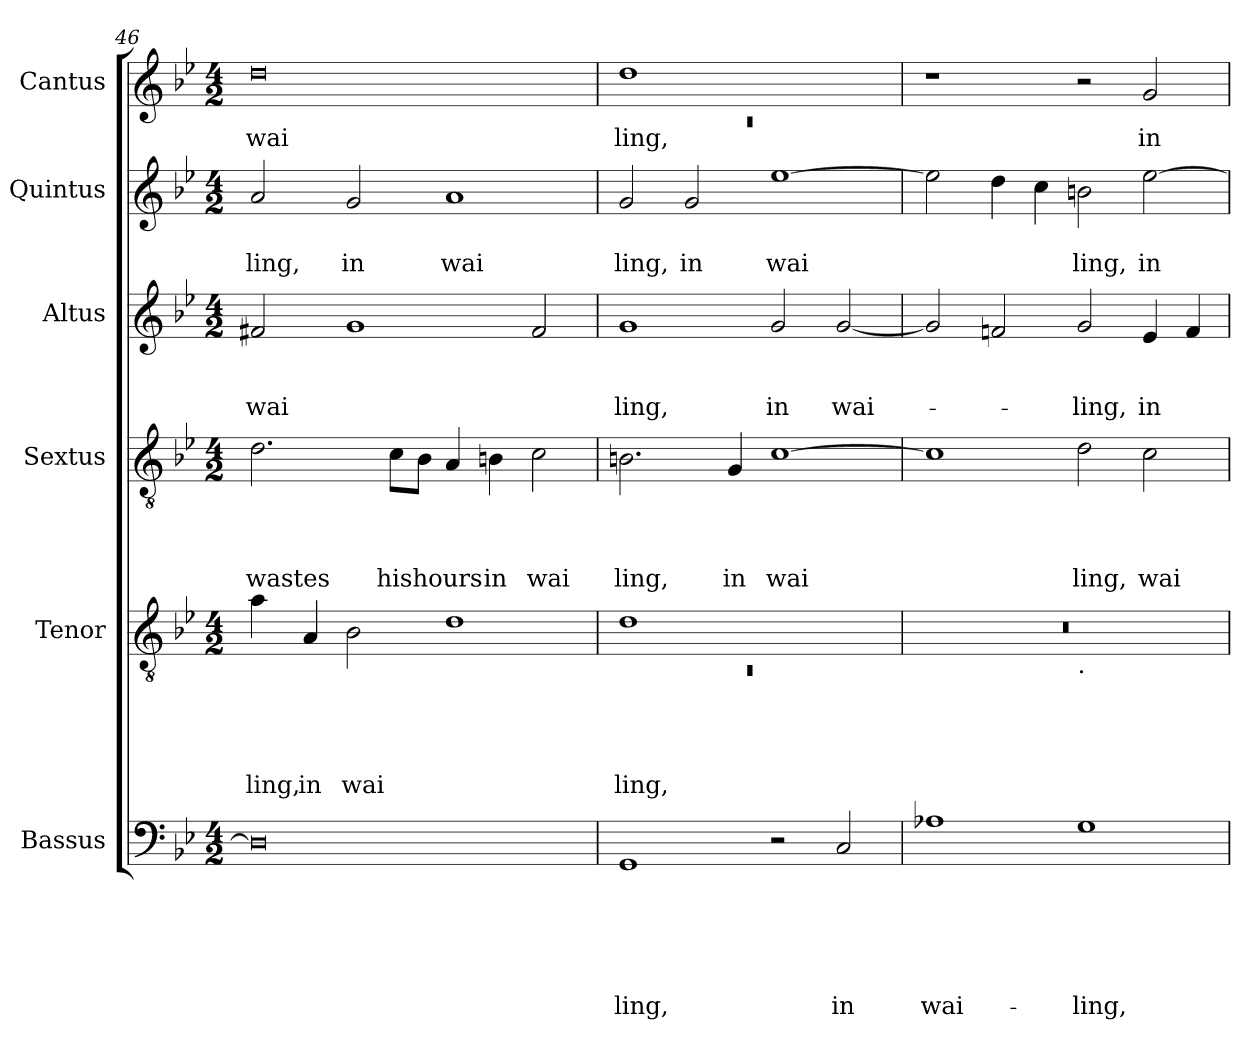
**kern	**text	**text	**text	**text	**text	**text	**kern	**text	**text	**text	**text	**text	**kern	**text	**text	**text	**text	**kern	**text	**text	**text	**kern	**text	**text	**kern	**text
*part6	*part6	*part6	*part6	*part6	*part6	*part6	*part5	*part5	*part5	*part5	*part5	*part5	*part4	*part4	*part4	*part4	*part4	*part3	*part3	*part3	*part3	*part2	*part2	*part2	*part1	*part1
*staff6	*staff6	*staff6	*staff6	*staff6	*staff6	*staff6	*staff5	*staff5	*staff5	*staff5	*staff5	*staff5	*staff4	*staff4	*staff4	*staff4	*staff4	*staff3	*staff3	*staff3	*staff3	*staff2	*staff2	*staff2	*staff1	*staff1
*I"Bassus	*	*	*	*	*	*	*I"Tenor	*	*	*	*	*	*I"Sextus	*	*	*	*	*I"Altus	*	*	*	*I"Quintus	*	*	*I"Cantus	*
*clefF4	*	*	*	*	*	*	*clefGv2	*	*	*	*	*	*clefGv2	*	*	*	*	*clefG2	*	*	*	*clefG2	*	*	*clefG2	*
*	*	*	*	*	*	*	*	*	*	*	*	*	*ITrd-2c-3	*	*	*	*	*	*	*	*	*	*	*	*	*
*k[b-e-]	*	*	*	*	*	*	*k[b-e-]	*	*	*	*	*	*k[b-e-a-d-g-]	*	*	*	*	*k[b-e-]	*	*	*	*k[b-e-]	*	*	*k[b-e-]	*
*B-:	*	*	*	*	*	*	*B-:	*	*	*	*	*	*D-:	*	*	*	*	*B-:	*	*	*	*B-:	*	*	*B-:	*
*M4/2	*	*	*	*	*	*	*M4/2	*	*	*	*	*	*M4/2	*	*	*	*	*M4/2	*	*	*	*M4/2	*	*	*M4/2	*
=46	=46	=46	=46	=46	=46	=46	=46	=46	=46	=46	=46	=46	=46	=46	=46	=46	=46	=46	=46	=46	=46	=46	=46	=46	=46	=46
!	!	!	!	!	!	!	!	!	!	!	!	!LO:LY:b	!	!	!	!	!LO:LY:b	!	!	!	!LO:LY:b	!	!	!LO:LY:b	!	!LO:LY:b
0D]	.	.	.	.	.	.	4a\	.	.	.	.	ling,	2.f\	.	.	.	wastes	2f#X/	.	.	wai	2a/	.	ling,	0dd	wai
!	!	!	!	!	!	!	!	!	!	!	!	!LO:LY:b	!	!	!	!	!	!	!	!	!	!	!	!	!	!
.	.	.	.	.	.	.	4A/	.	.	.	.	in	.	.	.	.	.	.	.	.	.	.	.	.	.	.
!	!	!	!	!	!	!	!	!	!	!	!	!LO:LY:b	!	!	!	!	!	!	!	!	!	!	!	!LO:LY:b	!	!
.	.	.	.	.	.	.	2B-\	.	.	.	.	wai	.	.	.	.	.	1g	.	.	.	2g/	.	in	.	.
!	!	!	!	!	!	!	!	!	!	!	!	!	!	!	!	!	!LO:LY:b	!	!	!	!	!	!	!	!	!
.	.	.	.	.	.	.	.	.	.	.	.	.	8e-\L	.	.	.	his	.	.	.	.	.	.	.	.	.
!	!	!	!	!	!	!	!	!	!	!	!	!	!	!	!	!	!LO:LY:b	!	!	!	!	!	!	!	!	!
.	.	.	.	.	.	.	.	.	.	.	.	.	8d-\J	.	.	.	hours	.	.	.	.	.	.	.	.	.
!	!	!	!	!	!	!	!	!	!	!	!	!	!	!	!	!	!	!	!	!	!	!	!	!LO:LY:b	!	!
.	.	.	.	.	.	.	1d	.	.	.	.	.	4c/	.	.	.	.	.	.	.	.	1a	.	wai	.	.
!	!	!	!	!	!	!	!	!	!	!	!	!	!	!	!	!	!LO:LY:b	!	!	!	!	!	!	!	!	!
.	.	.	.	.	.	.	.	.	.	.	.	.	4dn\	.	.	.	in	.	.	.	.	.	.	.	.	.
!	!	!	!	!	!	!	!	!	!	!	!	!	!	!	!	!	!LO:LY:b	!	!	!	!	!	!	!	!	!
.	.	.	.	.	.	.	.	.	.	.	.	.	2e-\	.	.	.	wai	2f#/	.	.	.	.	.	.	.	.
!!LO:LB:g=z
=47	=47	=47	=47	=47	=47	=47	=47	=47	=47	=47	=47	=47	=47	=47	=47	=47	=47	=47	=47	=47	=47	=47	=47	=47	=47	=47
*	*	*	*	*	*	*	*^	*	*	*	*	*	*	*	*	*	*	*	*	*	*	*	*	*	*^	*
!	!	!	!	!	!	!LO:LY:b	!	!LO:N:vis=1	!	!	!	!	!LO:LY:b	!	!	!	!	!LO:LY:b	!	!	!	!LO:LY:b	!	!	!LO:LY:b	!	!LO:N:vis=1	!LO:LY:b
1GG	.	.	.	.	.	ling,	1d	0rC	.	.	.	.	ling,	2.dn\	.	.	.	ling,	1g	.	.	ling,	2g/	.	ling,	1dd	0rc	ling,
!	!	!	!	!	!	!	!	!	!	!	!	!	!	!	!	!	!	!	!	!	!	!	!	!	!LO:LY:b	!	!	!
.	.	.	.	.	.	.	.	.	.	.	.	.	.	.	.	.	.	.	.	.	.	.	2g/	.	in	.	.	.
!	!	!	!	!	!	!	!	!	!	!	!	!	!	!	!	!	!	!LO:LY:b	!	!	!	!	!	!	!	!	!	!
.	.	.	.	.	.	.	.	.	.	.	.	.	.	4B-/	.	.	.	in	.	.	.	.	.	.	.	.	.	.
!	!	!	!	!	!	!	!	!	!	!	!	!	!	!	!	!	!	!LO:LY:b	!	!	!	!LO:LY:b	!	!	!LO:LY:b	!	!	!
2r	.	.	.	.	.	.	1ryy	.	.	.	.	.	.	[>1e-	.	.	.	wai	2g/	.	.	in	[>1ee-	.	wai	1ryy	.	.
!	!	!	!	!	!	!LO:LY:b	!	!	!	!	!	!	!	!	!	!	!	!	!	!	!	!LO:LY:b	!	!	!	!	!	!
2C/	.	.	.	.	.	in	.	.	.	.	.	.	.	.	.	.	.	.	[<2g/	.	.	wai-	.	.	.	.	.	.
*	*	*	*	*	*	*	*	*	*	*	*	*	*	*	*	*	*	*	*	*	*	*	*	*	*	*v	*v	*
=48	=48	=48	=48	=48	=48	=48	=48	=48	=48	=48	=48	=48	=48	=48	=48	=48	=48	=48	=48	=48	=48	=48	=48	=48	=48	=48	=48
!	!	!	!	!	!	!LO:LY:b	!	!	!	!	!	!	!	!	!	!	!	!	!	!	!	!	!	!	!	!	!
1A-X	.	.	.	.	.	wai-	0r	1ryy	.	.	.	.	.	1e-]	.	.	.	.	2g/]	.	.	.	2ee-\]	.	.	1r	.
.	.	.	.	.	.	.	.	.	.	.	.	.	.	.	.	.	.	.	2fn/	.	.	.	4dd\	.	.	.	.
.	.	.	.	.	.	.	.	.	.	.	.	.	.	.	.	.	.	.	.	.	.	.	4cc\	.	.	.	.
!	!	!	!	!	!	!	!	!LO:TX:b:t=.	!	!	!	!	!	!	!	!	!	!	!	!	!	!	!	!	!	!	!
!	!	!	!	!	!	!LO:LY:b	!	!	!	!	!	!	!	!	!	!	!	!LO:LY:b	!	!	!	!LO:LY:b	!	!	!LO:LY:b	!	!
1G	.	.	.	.	.	-ling,	.	1ryy	.	.	.	.	.	2f\	.	.	.	ling,	2g/	.	.	-ling,	2bn\	.	ling,	2r	.
!	!	!	!	!	!	!	!	!	!	!	!	!	!	!	!	!	!	!LO:LY:b	!	!	!	!LO:LY:b	!	!	!LO:LY:b	!	!LO:LY:b
.	.	.	.	.	.	.	.	.	.	.	.	.	.	2e-\	.	.	.	wai	4e-/	.	.	in	[>2ee-\	.	in	2g/	in
.	.	.	.	.	.	.	.	.	.	.	.	.	.	.	.	.	.	.	4f/	.	.	.	.	.	.	.	.
*	*	*	*	*	*	*	*v	*v	*	*	*	*	*	*	*	*	*	*	*	*	*	*	*	*	*	*	*
=	=	=	=	=	=	=	=	=	=	=	=	=	=	=	=	=	=	=	=	=	=	=	=	=	=	=
*-	*-	*-	*-	*-	*-	*-	*-	*-	*-	*-	*-	*-	*-	*-	*-	*-	*-	*-	*-	*-	*-	*-	*-	*-	*-	*-
